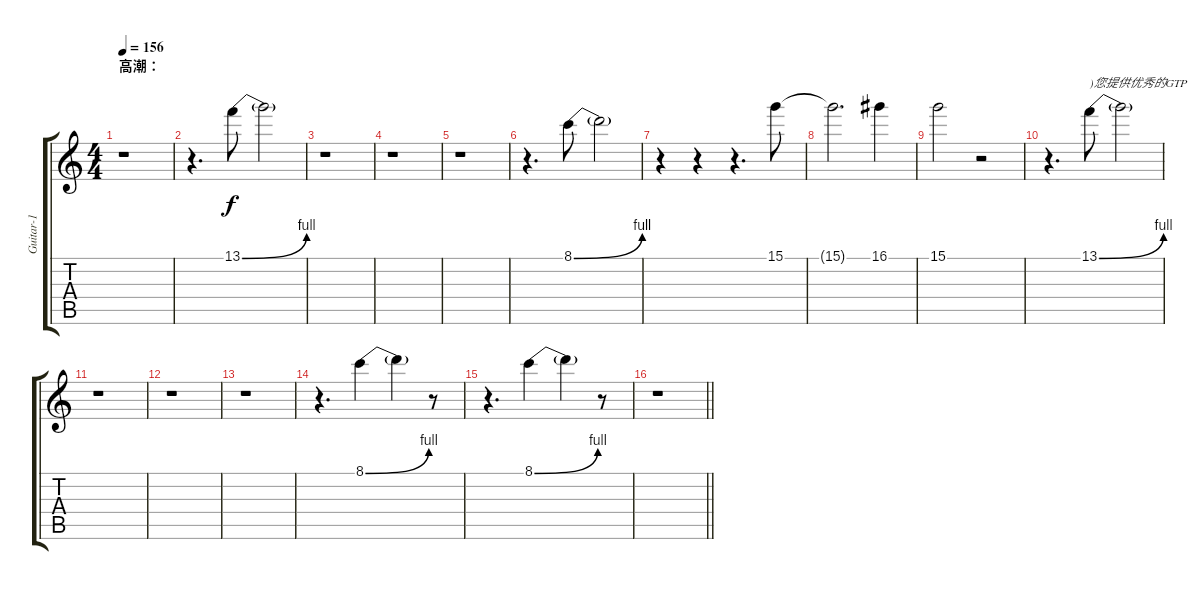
\track ("Guitar-1" "Guitar-1") {instrument distortionguitar}
\staff {score tabs}
\tuning (E4 B3 G3 D3 A2 E2) {hide}
\ts (4 4)
\section ("" "高潮：")
\tempo 156
\clef g2
\ks c
r.1{dy f} |
r.4{d} 13.1{be (bend 0 0 60 4)}.8 13.1{t}.2 |
r.1 |
r.1 |
r.1 |
r.4{d} 8.1{be (bend 0 0 60 4)}.8 8.1{t}.2 |
r.4 r.4 r.4{d} 15.1.8 |
15.1{t}.2{d} 16.1.4 |
15.1.2 r.2 |
r.4{d} 13.1{be (bend 0 0 60 4)}.8{txt ")您提供优秀的GTP"} 13.1{t}.2 |
r.1 |
r.1 |
r.1 |
r.4{d} 8.1{be (bend 0 0 60 4)}.4 8.1{t}.4 r.8 |
r.4{d} 8.1{be (bend 0 0 60 4)}.4 8.1{t}.4 r.8 |
\barLineRight lightlight
r.1
